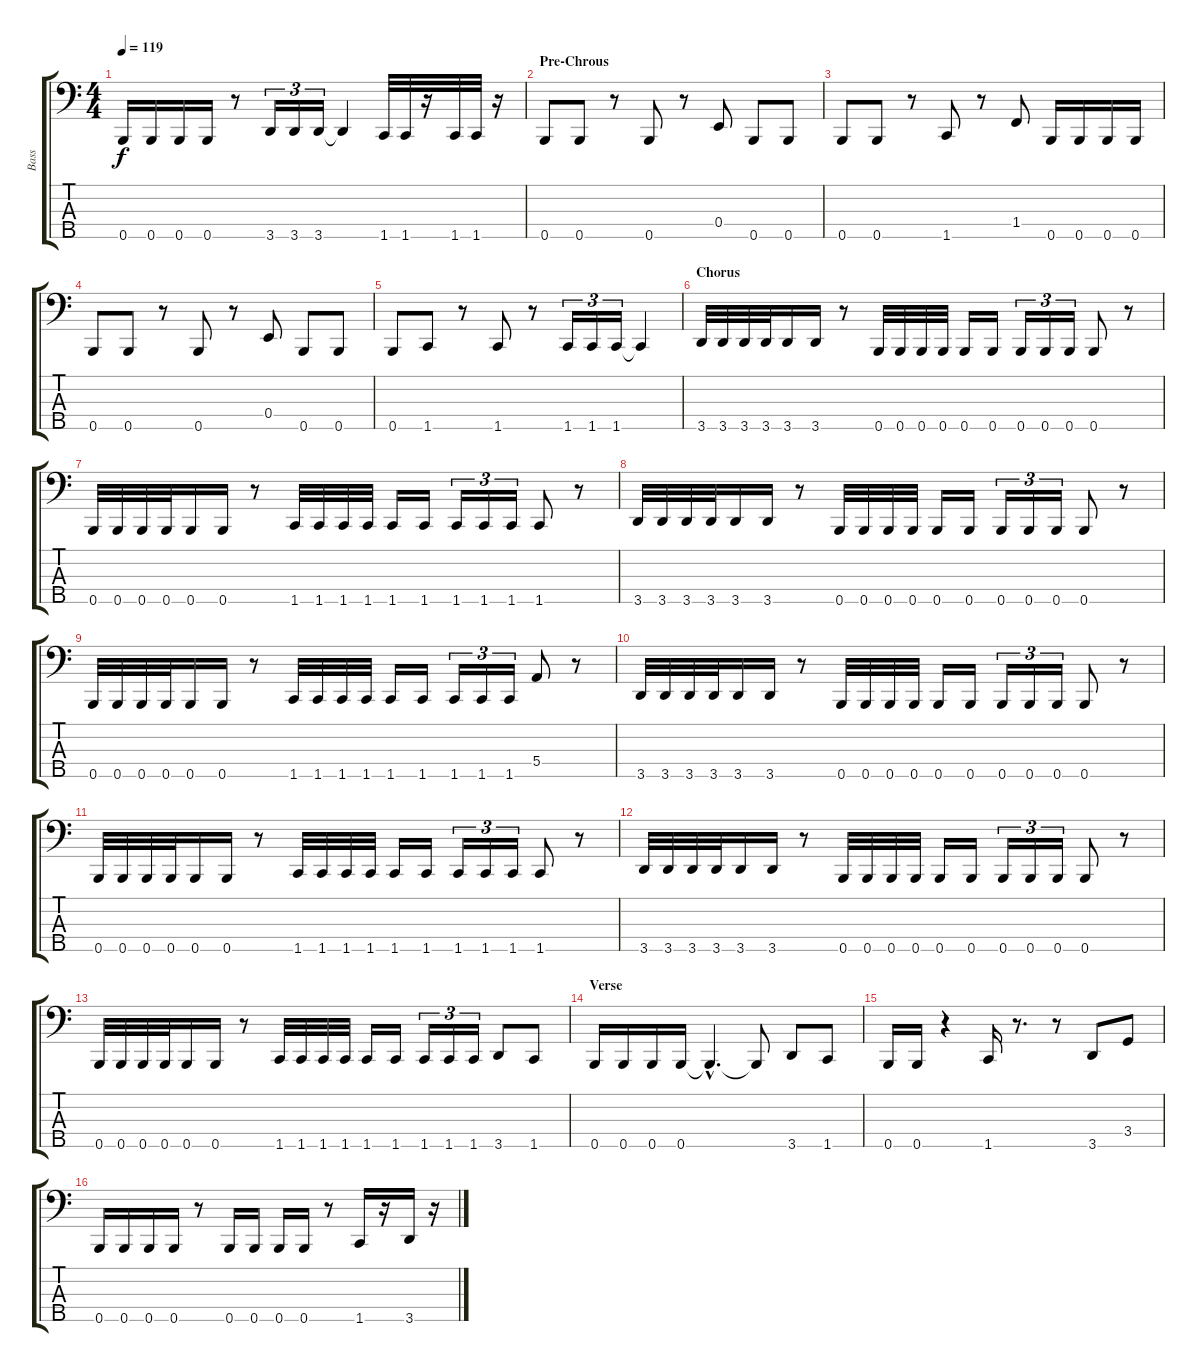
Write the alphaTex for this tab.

\track ("Bass" "Bass") {instrument electricbasspick}
\staff {score tabs}
\tuning (G2 D2 A1 E1 B0) {hide}
\ts (4 4)
\tempo 119
\clef f4
\ks c
0.5.16{dy f} 0.5.16 0.5.16 0.5.16 r.8 3.5.16{tu (3 2)} 3.5.16{tu (3 2)} 3.5.16{tu (3 2)} 3.5{t}.4 1.5.32 1.5.32 r.16 1.5.32 1.5.32 r.16 |
\section ("" "Pre-Chrous")
0.5.8 0.5.8 r.8 0.5.8 r.8 0.4.8 0.5.8 0.5.8 |
0.5.8 0.5.8 r.8 1.5.8 r.8 1.4.8 0.5.16 0.5.16 0.5.16 0.5.16 |
0.5.8 0.5.8 r.8 0.5.8 r.8 0.4.8 0.5.8 0.5.8 |
0.5.8 1.5.8 r.8 1.5.8 r.8 1.5.16{tu (3 2)} 1.5.16{tu (3 2)} 1.5.16{tu (3 2)} 1.5{t}.4 |
\section ("" "Chorus")
3.5.32 3.5.32 3.5.32 3.5.32 3.5.16 3.5.16 r.8 0.5.32 0.5.32 0.5.32 0.5.32 0.5.16 0.5.16 0.5.16{tu (3 2)} 0.5.16{tu (3 2)} 0.5.16{tu (3 2)} 0.5.8 r.8 |
0.5.32 0.5.32 0.5.32 0.5.32 0.5.16 0.5.16 r.8 1.5.32 1.5.32 1.5.32 1.5.32 1.5.16 1.5.16 1.5.16{tu (3 2)} 1.5.16{tu (3 2)} 1.5.16{tu (3 2)} 1.5.8 r.8 |
3.5.32 3.5.32 3.5.32 3.5.32 3.5.16 3.5.16 r.8 0.5.32 0.5.32 0.5.32 0.5.32 0.5.16 0.5.16 0.5.16{tu (3 2)} 0.5.16{tu (3 2)} 0.5.16{tu (3 2)} 0.5.8 r.8 |
0.5.32 0.5.32 0.5.32 0.5.32 0.5.16 0.5.16 r.8 1.5.32 1.5.32 1.5.32 1.5.32 1.5.16 1.5.16 1.5.16{tu (3 2)} 1.5.16{tu (3 2)} 1.5.16{tu (3 2)} 5.4.8 r.8 |
3.5.32 3.5.32 3.5.32 3.5.32 3.5.16 3.5.16 r.8 0.5.32 0.5.32 0.5.32 0.5.32 0.5.16 0.5.16 0.5.16{tu (3 2)} 0.5.16{tu (3 2)} 0.5.16{tu (3 2)} 0.5.8 r.8 |
0.5.32 0.5.32 0.5.32 0.5.32 0.5.16 0.5.16 r.8 1.5.32 1.5.32 1.5.32 1.5.32 1.5.16 1.5.16 1.5.16{tu (3 2)} 1.5.16{tu (3 2)} 1.5.16{tu (3 2)} 1.5.8 r.8 |
3.5.32 3.5.32 3.5.32 3.5.32 3.5.16 3.5.16 r.8 0.5.32 0.5.32 0.5.32 0.5.32 0.5.16 0.5.16 0.5.16{tu (3 2)} 0.5.16{tu (3 2)} 0.5.16{tu (3 2)} 0.5.8 r.8 |
0.5.32 0.5.32 0.5.32 0.5.32 0.5.16 0.5.16 r.8 1.5.32 1.5.32 1.5.32 1.5.32 1.5.16 1.5.16 1.5.16{tu (3 2)} 1.5.16{tu (3 2)} 1.5.16{tu (3 2)} 3.5.8 1.5.8 |
\section ("" "Verse")
0.5.16 0.5.16 0.5.16 0.5.16 0.5{hac t}.4{d} 0.5{t}.8 3.5.8 1.5.8 |
0.5.16 0.5.16 r.4 1.5.16 r.8{d} r.8 3.5.8 3.4.8 |
0.5.16 0.5.16 0.5.16 0.5.16 r.8 0.5.16 0.5.16 0.5.16 0.5.16 r.8 1.5.16 r.16 3.5.16 r.16
